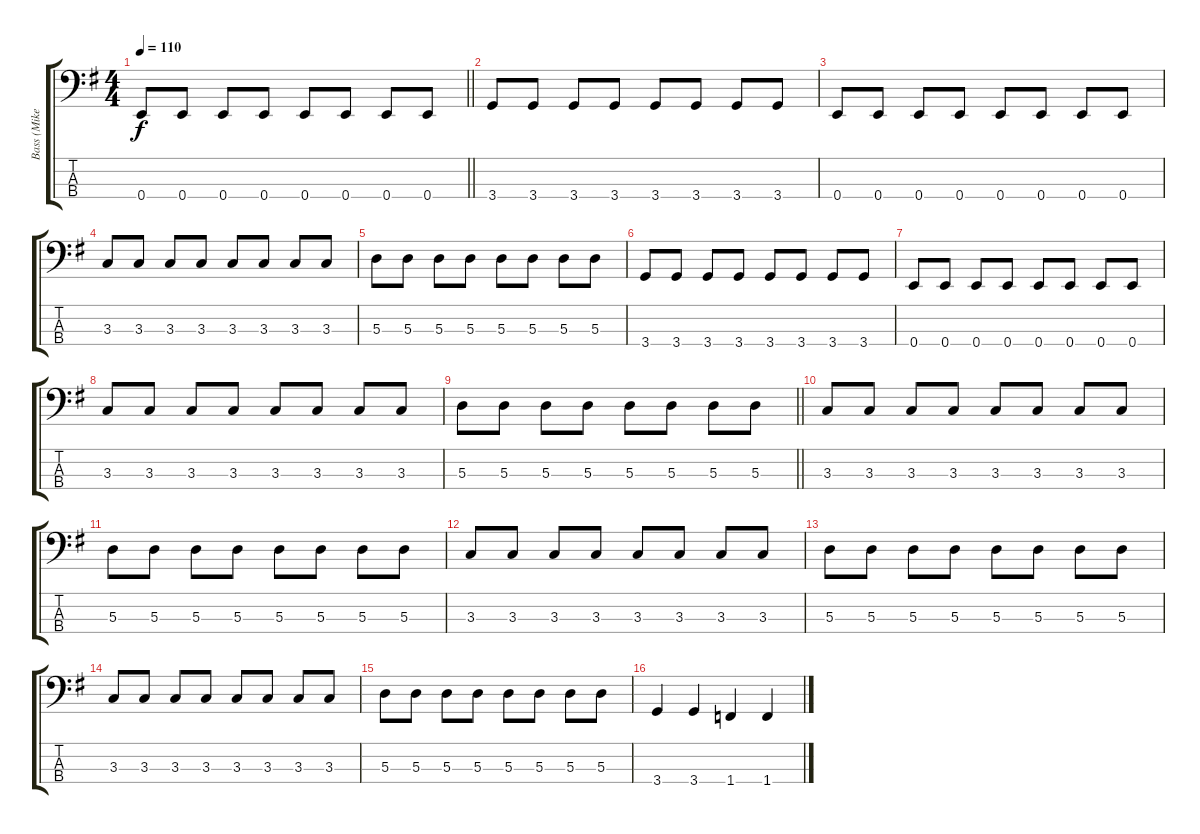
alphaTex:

\track ("Bass (Mike Dirnt)" "Bass (Mike") {instrument electricbasspick}
\staff {score tabs}
\tuning (G2 D2 A1 E1) {hide}
\ts (4 4)
\tempo 110
\clef f4
\barLineRight lightlight
\ks g
0.4.8{dy f} 0.4.8 0.4.8 0.4.8 0.4.8 0.4.8 0.4.8 0.4.8 |
3.4.8 3.4.8 3.4.8 3.4.8 3.4.8 3.4.8 3.4.8 3.4.8 |
0.4.8 0.4.8 0.4.8 0.4.8 0.4.8 0.4.8 0.4.8 0.4.8 |
3.3.8 3.3.8 3.3.8 3.3.8 3.3.8 3.3.8 3.3.8 3.3.8 |
5.3.8 5.3.8 5.3.8 5.3.8 5.3.8 5.3.8 5.3.8 5.3.8 |
3.4.8 3.4.8 3.4.8 3.4.8 3.4.8 3.4.8 3.4.8 3.4.8 |
0.4.8 0.4.8 0.4.8 0.4.8 0.4.8 0.4.8 0.4.8 0.4.8 |
3.3.8 3.3.8 3.3.8 3.3.8 3.3.8 3.3.8 3.3.8 3.3.8 |
\barLineRight lightlight
5.3.8 5.3.8 5.3.8 5.3.8 5.3.8 5.3.8 5.3.8 5.3.8 |
3.3.8 3.3.8 3.3.8 3.3.8 3.3.8 3.3.8 3.3.8 3.3.8 |
5.3.8 5.3.8 5.3.8 5.3.8 5.3.8 5.3.8 5.3.8 5.3.8 |
3.3.8 3.3.8 3.3.8 3.3.8 3.3.8 3.3.8 3.3.8 3.3.8 |
5.3.8 5.3.8 5.3.8 5.3.8 5.3.8 5.3.8 5.3.8 5.3.8 |
3.3.8 3.3.8 3.3.8 3.3.8 3.3.8 3.3.8 3.3.8 3.3.8 |
5.3.8 5.3.8 5.3.8 5.3.8 5.3.8 5.3.8 5.3.8 5.3.8 |
3.4.4 3.4.4 1.4.4 1.4.4
